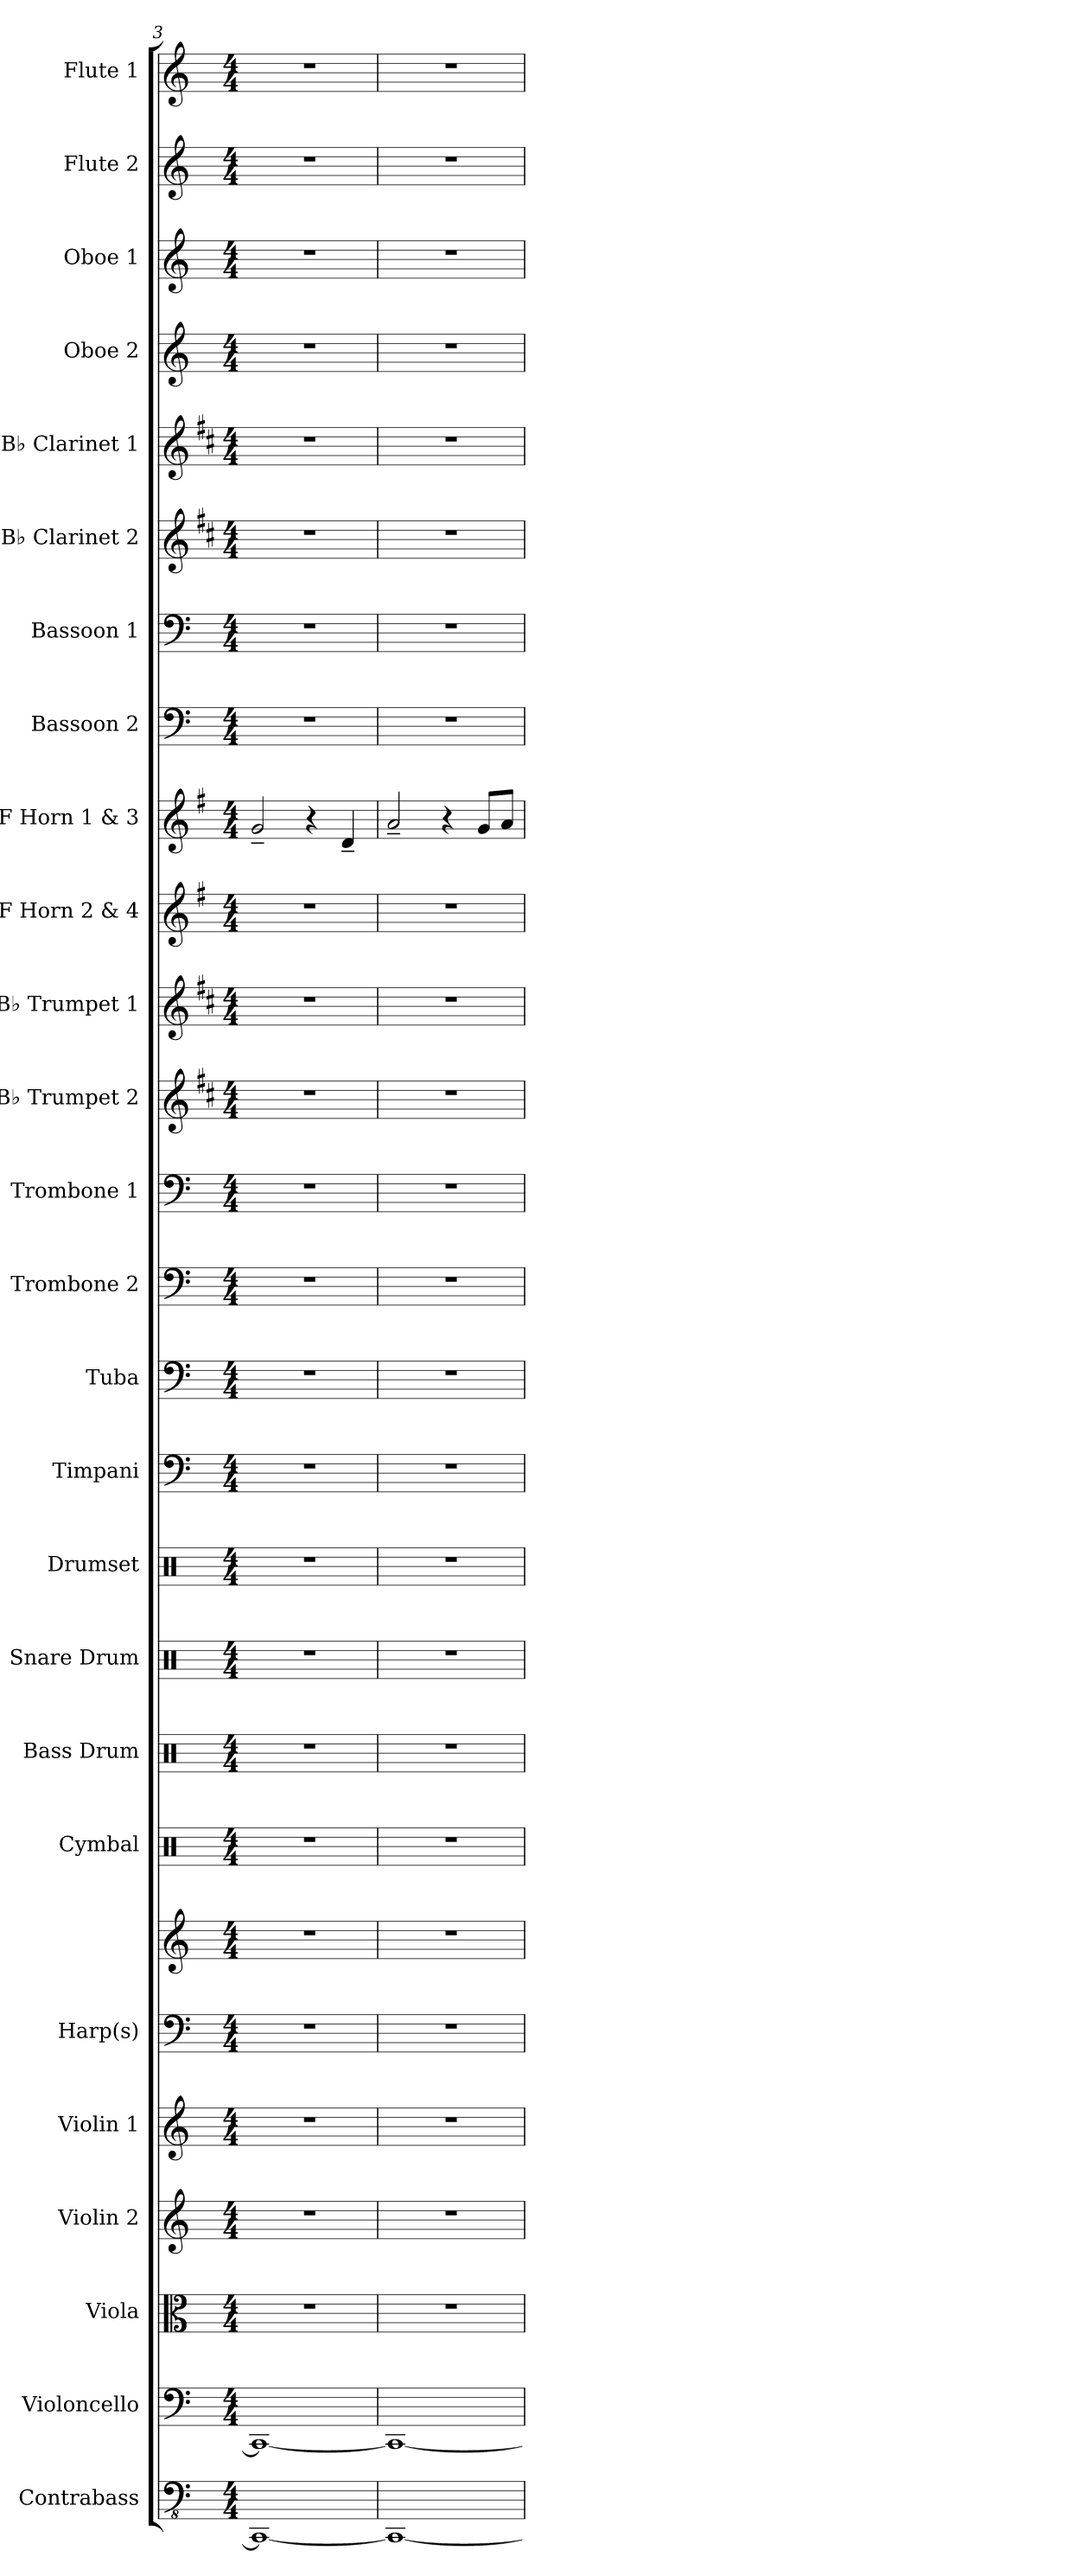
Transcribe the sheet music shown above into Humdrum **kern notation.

**kern	**kern	**kern	**kern	**kern	**kern	**kern	**kern	**kern	**kern	**kern	**kern	**kern	**kern	**kern	**kern	**kern	**kern	**kern	**kern	**kern	**kern	**kern	**kern	**kern	**kern	**kern
*part26	*part25	*part24	*part23	*part22	*part21	*part21	*part20	*part19	*part18	*part17	*part16	*part15	*part14	*part13	*part12	*part11	*part10	*part9	*part8	*part7	*part6	*part5	*part4	*part3	*part2	*part1
*staff27	*staff26	*staff25	*staff24	*staff23	*staff22	*staff21	*staff20	*staff19	*staff18	*staff17	*staff16	*staff15	*staff14	*staff13	*staff12	*staff11	*staff10	*staff9	*staff8	*staff7	*staff6	*staff5	*staff4	*staff3	*staff2	*staff1
*I"Contrabass	*I"Violoncello	*I"Viola	*I"Violin 2	*I"Violin 1	*I"Harp(s)	*	*I"Cymbal	*I"Bass Drum	*I"Snare Drum	*I"Drumset	*I"Timpani	*I"Tuba	*I"Trombone 2	*I"Trombone 1	*I"B♭ Trumpet 2	*I"B♭ Trumpet 1	*I"F Horn 2 &amp; 4	*I"F Horn 1 &amp; 3	*I"Bassoon 2	*I"Bassoon 1	*I"B♭ Clarinet 2	*I"B♭ Clarinet 1	*I"Oboe 2	*I"Oboe 1	*I"Flute 2	*I"Flute 1
*I'Cb.	*I'Vc.	*I'Vla.	*I'Vln. 2	*I'Vln. 1	*I'Hrp.	*	*I'Cym.	*I'B. Dr.	*I'Sn. Dr.	*I'Drs.	*I'Timp.	*I'Tba.	*I'Tbn. 2	*I'Tbn. 1	*I'B♭ Tpt. 2	*I'B♭ Tpt. 1	*I'F Hn. 2 4	*I'F Hn. 1 3	*I'Bsn. 2	*I'Bsn. 1	*I'B♭ Cl. 2	*I'B♭ Cl. 1	*I'Ob. 2	*I'Ob. 1	*I'Fl. 2	*I'Fl. 1
*clefFv4	*clefF4	*clefC3	*clefG2	*clefG2	*clefF4	*clefG2	*clefX	*clefX	*clefX	*clefX	*clefF4	*clefF4	*clefF4	*clefF4	*clefG2	*clefG2	*clefG2	*clefG2	*clefF4	*clefF4	*clefG2	*clefG2	*clefG2	*clefG2	*clefG2	*clefG2
*	*	*	*	*	*	*	*	*	*	*	*	*	*	*	*ITrd1c2	*ITrd1c2	*ITrd4c7	*ITrd4c7	*	*	*ITrd1c2	*ITrd1c2	*	*	*	*
*k[]	*k[]	*k[]	*k[]	*k[]	*k[]	*k[]	*k[]	*k[]	*k[]	*k[]	*k[]	*k[]	*k[]	*k[]	*k[]	*k[]	*k[]	*k[]	*k[]	*k[]	*k[]	*k[]	*k[]	*k[]	*k[]	*k[]
*M4/4	*M4/4	*M4/4	*M4/4	*M4/4	*M4/4	*M4/4	*M4/4	*M4/4	*M4/4	*M4/4	*M4/4	*M4/4	*M4/4	*M4/4	*M4/4	*M4/4	*M4/4	*M4/4	*M4/4	*M4/4	*M4/4	*M4/4	*M4/4	*M4/4	*M4/4	*M4/4
=3	=3	=3	=3	=3	=3	=3	=3	=3	=3	=3	=3	=3	=3	=3	=3	=3	=3	=3	=3	=3	=3	=3	=3	=3	=3	=3
1CCC_	1CC_	1r	1r	1r	1r	1r	1r	1r	1r	1r	1r	1r	1r	1r	1r	1r	1r	2c~/	1r	1r	1r	1r	1r	1r	1r	1r
.	.	.	.	.	.	.	.	.	.	.	.	.	.	.	.	.	.	4r	.	.	.	.	.	.	.	.
.	.	.	.	.	.	.	.	.	.	.	.	.	.	.	.	.	.	4G~/	.	.	.	.	.	.	.	.
=4	=4	=4	=4	=4	=4	=4	=4	=4	=4	=4	=4	=4	=4	=4	=4	=4	=4	=4	=4	=4	=4	=4	=4	=4	=4	=4
1CCC_	1CC_	1r	1r	1r	1r	1r	1r	1r	1r	1r	1r	1r	1r	1r	1r	1r	1r	2d~/	1r	1r	1r	1r	1r	1r	1r	1r
.	.	.	.	.	.	.	.	.	.	.	.	.	.	.	.	.	.	4r	.	.	.	.	.	.	.	.
.	.	.	.	.	.	.	.	.	.	.	.	.	.	.	.	.	.	8c/L	.	.	.	.	.	.	.	.
.	.	.	.	.	.	.	.	.	.	.	.	.	.	.	.	.	.	8d/J	.	.	.	.	.	.	.	.
=	=	=	=	=	=	=	=	=	=	=	=	=	=	=	=	=	=	=	=	=	=	=	=	=	=	=
*-	*-	*-	*-	*-	*-	*-	*-	*-	*-	*-	*-	*-	*-	*-	*-	*-	*-	*-	*-	*-	*-	*-	*-	*-	*-	*-
